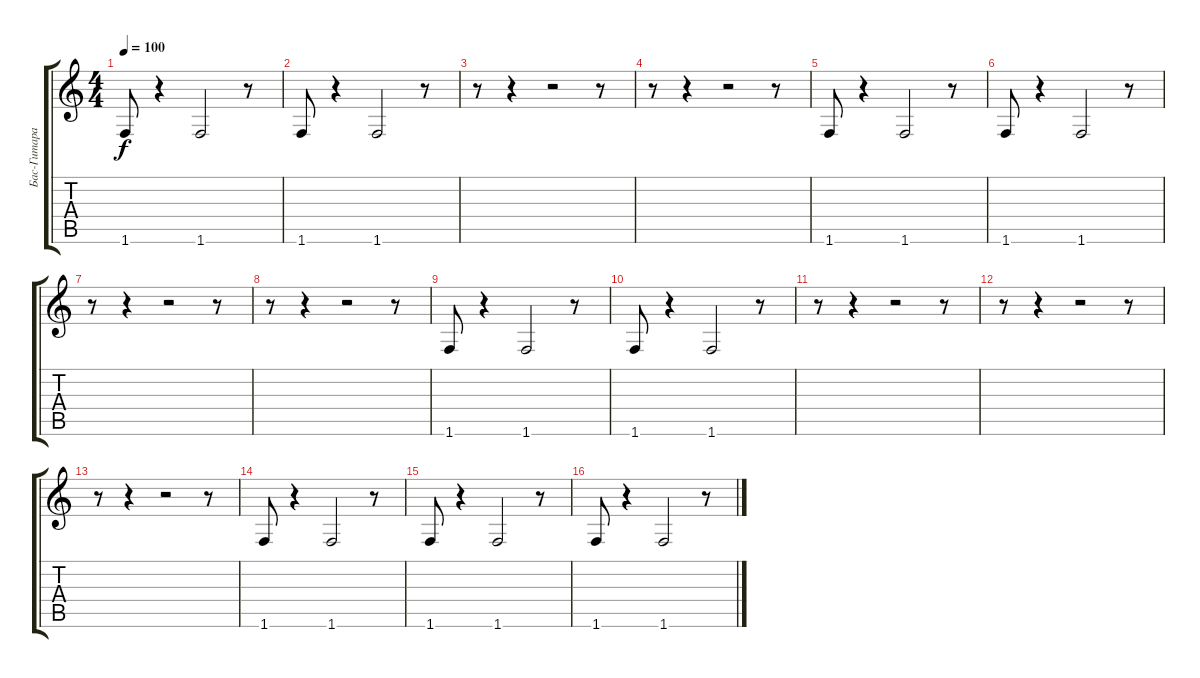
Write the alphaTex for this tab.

\track ("Бас-Гитара" "Бас-Гитара") {instrument electricbassfinger}
\staff {score tabs}
\tuning (E4 B3 G3 D3 A2 E2) {hide}
\ts (4 4)
\tempo 100
\clef g2
\ks c
1.6.8{dy f} r.4 1.6.2 r.8 |
1.6.8 r.4 1.6.2 r.8 |
r.8 r.4 r.2 r.8 |
r.8 r.4 r.2 r.8 |
1.6.8 r.4 1.6.2 r.8 |
1.6.8 r.4 1.6.2 r.8 |
r.8 r.4 r.2 r.8 |
r.8 r.4 r.2 r.8 |
1.6.8 r.4 1.6.2 r.8 |
1.6.8 r.4 1.6.2 r.8 |
r.8 r.4 r.2 r.8 |
r.8 r.4 r.2 r.8 |
r.8 r.4 r.2 r.8 |
1.6.8 r.4 1.6.2 r.8 |
1.6.8 r.4 1.6.2 r.8 |
1.6.8 r.4 1.6.2 r.8
